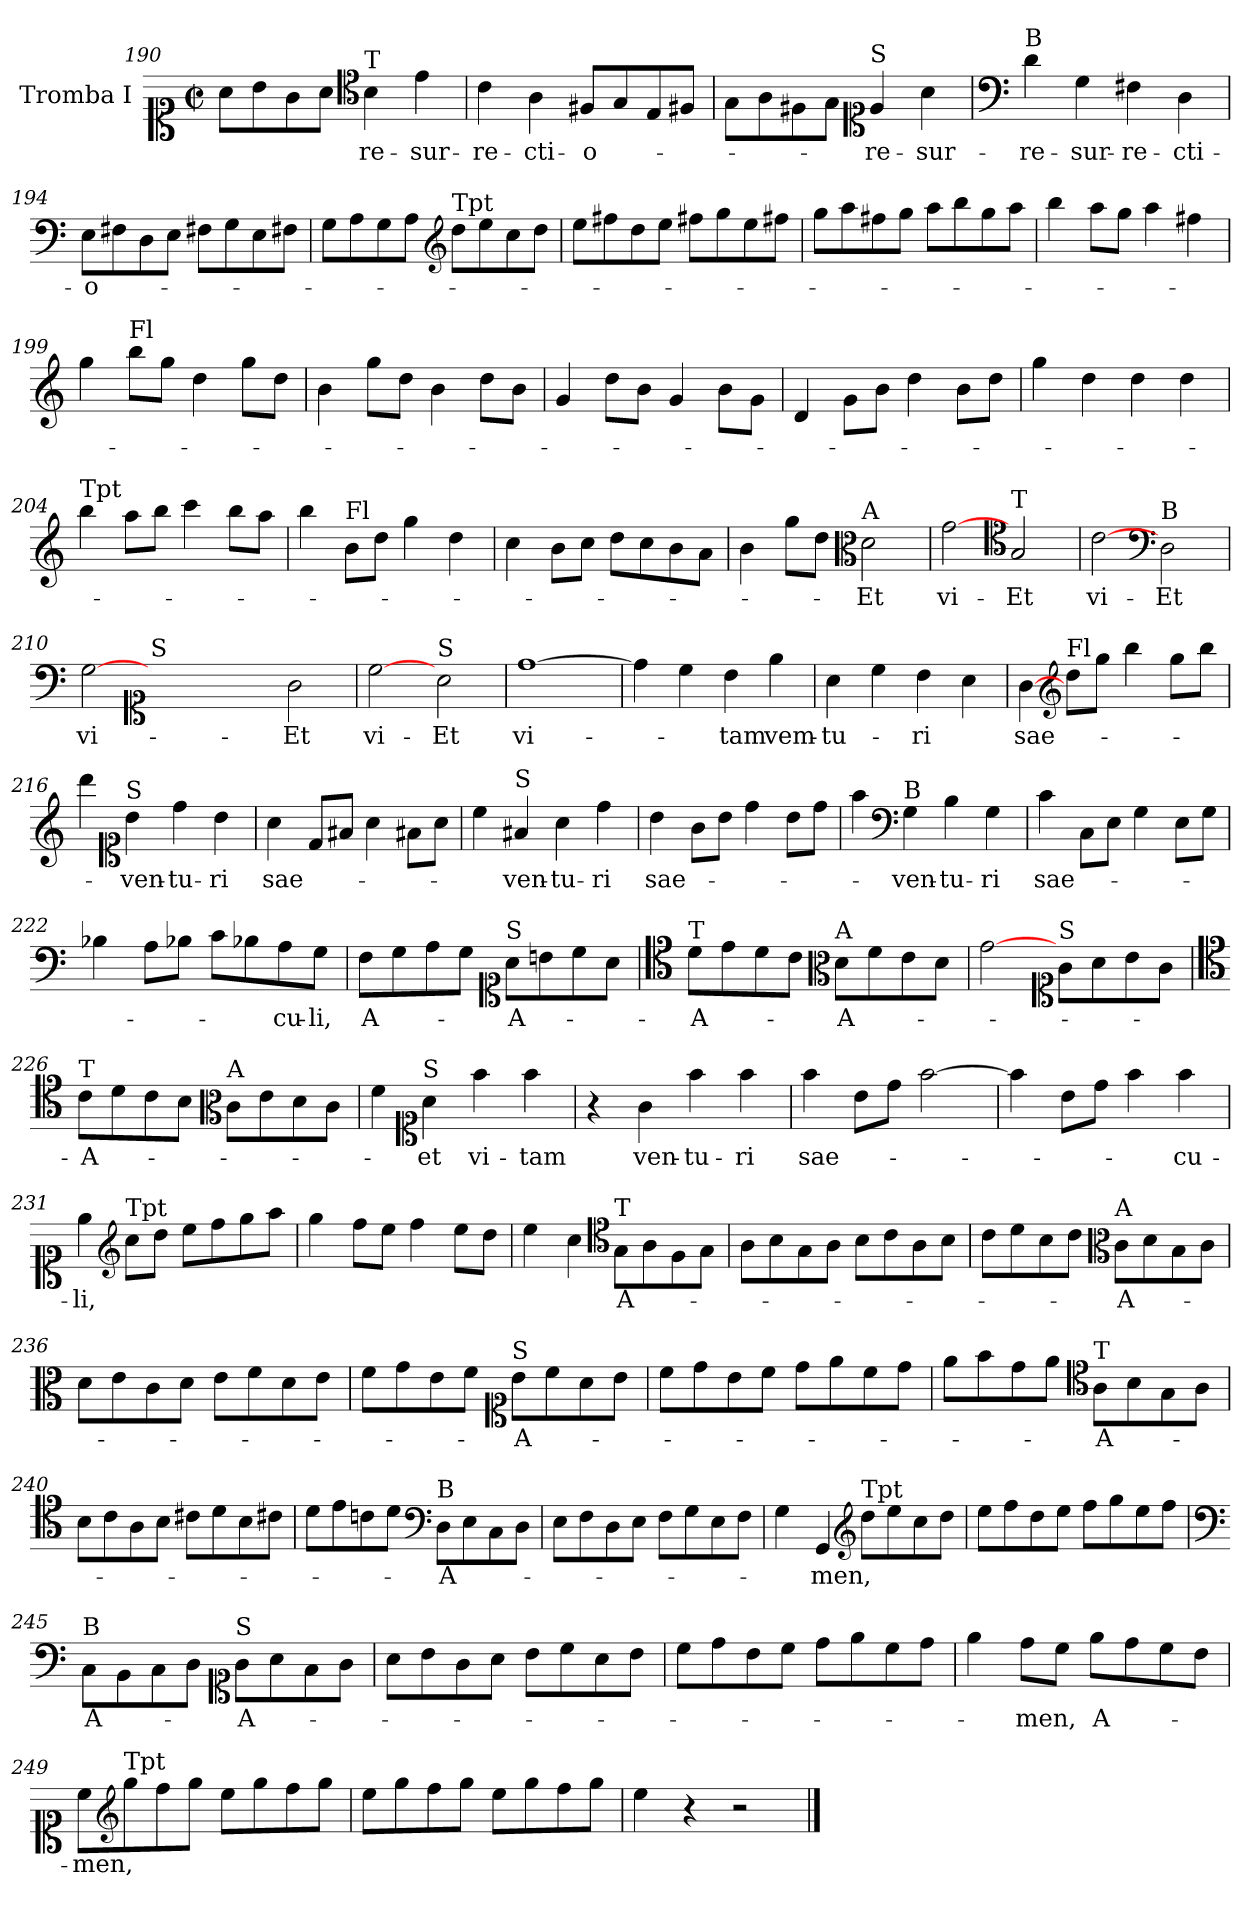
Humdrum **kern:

**kern	**text
*part1	*part1
*staff1	*staff1
*I"Tromba I	*
*I'Tr. I	*
*clefC1	*
*ITrd-1c-2	*
*k[f#c#]	*
*M2/2	*
*met(c|)	*
=190	=190
8b\L	.
8cc#\	.
8a\	.
8b\J	.
*clefC4	*
!LO:TX:a:t=T	!
4c#	re-
4f#	-sur-
=191	=191
4d	-re-
4B	-cti-
8G#X/L	-o-
8A/	.
8F#/	.
8G#X/J	.
=192	=192
8A\L	.
8B\	.
8G#X\	.
8A\J	.
*clefC1	*
!LO:TX:a:t=S	!
4f#	re-
4b	-sur-
=193	=193
*clefF4	*
!LO:TX:a:t=B	!
4e	re-
4A	-sur-
4G#X	-re-
4E	-cti-
=194	=194
8F#\L	-o-
8G#X\	.
8E\	.
8F#\J	.
8G#X\L	.
8A\	.
8F#\	.
8G#X\J	.
=195	=195
8A\L	.
8B\	.
8A\	.
8B\J	.
*clefG2	*
!LO:TX:a:t=Tpt	!
8ee\L	.
8ff#\	.
8dd\	.
8ee\J	.
=196	=196
8ff#\L	.
8gg#X\	.
8ee\	.
8ff#\J	.
8gg#X\L	.
8aa\	.
8ff#\	.
8gg#X\J	.
=197	=197
8aa\L	.
8bb\	.
8gg#X\	.
8aa\J	.
8bb\L	.
8ccc#\	.
8aa\	.
8bb\J	.
=198	=198
4ccc#	.
8bb\L	.
8aa\J	.
4bb	.
4gg#X	.
=199	=199
4aa	.
!LO:TX:a:t=Fl	!
8ccc#\L	.
8aa\J	.
4ee	.
8aa\L	.
8ee\J	.
=200	=200
4cc#	.
8aa\L	.
8ee\J	.
4cc#	.
8ee\L	.
8cc#\J	.
=201	=201
4a	.
8ee\L	.
8cc#\J	.
4a	.
8cc#\L	.
8a\J	.
=202	=202
4e	.
8a\L	.
8cc#\J	.
4ee	.
8cc#\L	.
8ee\J	.
=203	=203
4aa	.
4ee	.
4ee	.
4ee	.
=204	=204
!LO:TX:a:t=Tpt	!
4ccc#	.
8bb\L	.
8ccc#\J	.
4ddd	.
8ccc#\L	.
8bb\J	.
=205	=205
4ccc#	.
!LO:TX:a:t=Fl	!
8cc#\L	.
8ee\J	.
4aa	.
4ee	.
=206	=206
4dd	.
8cc#\L	.
8dd\J	.
8ee\L	.
8dd\	.
8cc#\	.
8b\J	.
=207	=207
4cc#	.
8aa\L	.
8ee\J	.
*clefC3	*
!LO:TX:a:t=A	!
2e	Et
=208	=208
[2a	vi-
*clefC4	*
!LO:TX:a:t=T	!
2A	Et
=209	=209
[2d	vi-
*clefF4	*
!LO:TX:a:t=B	!
2E	Et
=210	=210
*^	*
[2A	1ryy	vi-
*clefC1	*	*
!LO:TX:a:t=S	!	!
1ryy	.	.
.	1ryy	.
2a	.	Et
*v	*v	*
=211	=211
[2dd	vi-
!LO:TX:a:t=S	!
2b	Et
=212	=212
[1ee	vi-
=213	=213
4ee]	.
4dd	.
4cc#	-tam
4ff#	vem-
=214	=214
4b	-tu-
4dd	.
4cc#	-ri
4b	.
=215	=215
[4a	sae-
*clefG2	*
!LO:TX:a:t=Fl	!
8ee\L	.
8aa\J	.
4ccc#	.
8aa\L	.
8ccc#\J	.
=216	=216
4eee	.
*clefC1	*
!LO:TX:a:t=S	!
4cc#	ven-
4ee	-tu-
4cc#	-ri
=217	=217
4b	sae-
8e/L	.
8g#X/J	.
4b	.
8g#X\L	.
8b\J	.
=218	=218
4dd	.
!LO:TX:a:t=S	!
4g#X	ven-
4b	-tu-
4ee	-ri
=219	=219
4cc#	sae-
8a\L	.
8cc#\J	.
4ee	.
8cc#\L	.
8ee\J	.
=220	=220
4gg	.
*clefF4	*
!LO:TX:a:t=B	!
4A	ven-
4c#	-tu-
4A	-ri
=221	=221
4d	sae-
8D\L	.
8F#\J	.
4A	.
8F#\L	.
8A\J	.
=222	=222
4cn	.
8B\L	.
8cn\J	.
8d\L	.
8cn\	.
8B\	-cu-
8A\J	-li,
=223	=223
8G\L	A-
8A\	.
8B\	.
8A\J	.
*clefC1	*
!LO:TX:a:t=S	!
8b\L	A-
8cc#X\	.
8dd\	.
8b\J	.
=224	=224
*clefC4	*
!LO:TX:a:t=T	!
8e\L	A-
8f#\	.
8e\	.
8d\J	.
*clefC3	*
!LO:TX:a:t=A	!
8e\L	A-
8g\	.
8f#\	.
8e\J	.
=225	=225
[2a	.
*clefC1	*
!LO:TX:a:t=S	!
8a\L	.
8b\	.
8cc#\	.
8a\J	.
=226	=226
*clefC4	*
!LO:TX:a:t=T	!
8d\L	A-
8e\	.
8d\	.
8c#\J	.
*clefC3	*
!LO:TX:a:t=A	!
8d\L	.
8f#\	.
8e\	.
8d\J	.
=227	=227
4g	.
*clefC1	*
!LO:TX:a:t=S	!
4b	et
4gg	vi-
4gg	-tam
=228	=228
4r	.
4a	ven-
4gg	-tu-
4gg	-ri
=229	=229
4gg	sae-
8cc#\L	.
8ee\J	.
[2gg	.
=230	=230
4gg]	.
8cc#\L	.
8ee\J	.
4gg	.
4gg	-cu-
=231	=231
4ff#	-li,
*clefG2	*
!LO:TX:a:t=Tpt	!
8dd\L	.
8ee\J	.
8ff#\L	.
8gg\	.
8aa\	.
8bb\J	.
=232	=232
4aa	.
8gg\L	.
8ff#\J	.
4gg	.
8ff#\L	.
8ee\J	.
=233	=233
4ff#	.
4dd	.
*clefC4	*
!LO:TX:a:t=T	!
8A\L	A-
8B\	.
8G\	.
8A\J	.
=234	=234
8B\L	.
8c#\	.
8A\	.
8B\J	.
8c#\L	.
8d\	.
8B\	.
8c#\J	.
=235	=235
8d\L	.
8e\	.
8c#\	.
8d\J	.
*clefC3	*
!LO:TX:a:t=A	!
8d\L	A-
8e\	.
8c#\	.
8d\J	.
=236	=236
8e\L	.
8f#\	.
8d\	.
8e\J	.
8f#\L	.
8g\	.
8e\	.
8f#\J	.
=237	=237
8g\L	.
8a\	.
8f#\	.
8g\J	.
*clefC1	*
!LO:TX:a:t=S	!
8cc#\L	A-
8dd\	.
8b\	.
8cc#\J	.
=238	=238
8dd\L	.
8ee\	.
8cc#\	.
8dd\J	.
8ee\L	.
8ff#\	.
8dd\	.
8ee\J	.
=239	=239
8ff#\L	.
8gg\	.
8ee\	.
8ff#\J	.
*clefC4	*
!LO:TX:a:t=T	!
8B\L	A-
8c#\	.
8A\	.
8B\J	.
=240	=240
8c#\L	.
8d\	.
8B\	.
8c#\J	.
8d#X\L	.
8e\	.
8c#\	.
8d#X\J	.
=241	=241
8e\L	.
8f#\	.
8dn\	.
8e\J	.
*clefF4	*
!LO:TX:a:t=B	!
8E\L	A-
8F#\	.
8D\	.
8E\J	.
=242	=242
8F#\L	.
8G\	.
8E\	.
8F#\J	.
8G\L	.
8A\	.
8F#\	.
8G\J	.
=243	=243
4A	.
4AA	-men,
*clefG2	*
!LO:TX:a:t=Tpt	!
8ee\L	.
8ff#\	.
8dd\	.
8ee\J	.
=244	=244
8ff#\L	.
8gg\	.
8ee\	.
8ff#\J	.
8gg\L	.
8aa\	.
8ff#\	.
8gg\J	.
=245	=245
*clefF4	*
!LO:TX:a:t=B	!
8D\L	A-
8C#\	.
8D\	.
8E\J	.
*clefC1	*
!LO:TX:a:t=S	!
8a\L	A-
8b\	.
8g\	.
8a\J	.
=246	=246
8b\L	.
8cc#\	.
8a\	.
8b\J	.
8cc#\L	.
8dd\	.
8b\	.
8cc#\J	.
=247	=247
8dd\L	.
8ee\	.
8cc#\	.
8dd\J	.
8ee\L	.
8ff#\	.
8dd\	.
8ee\J	.
=248	=248
4ff#	.
8ee\L	-men,
8dd\J	.
8ff#\L	A-
8ee\	.
8dd\	.
8cc#\J	.
=249	=249
8dd\L	-men,
*clefG2	*
!LO:TX:a:t=Tpt	!
8aa\	.
8gg\	.
8aa\J	.
8ff#\L	.
8aa\	.
8gg\	.
8aa\J	.
=250	=250
8ff#\L	.
8aa\	.
8gg\	.
8aa\J	.
8ff#\L	.
8aa\	.
8gg\	.
8aa\J	.
=251	=251
4ff#	.
4r	.
2r	.
==	==
*-	*-
